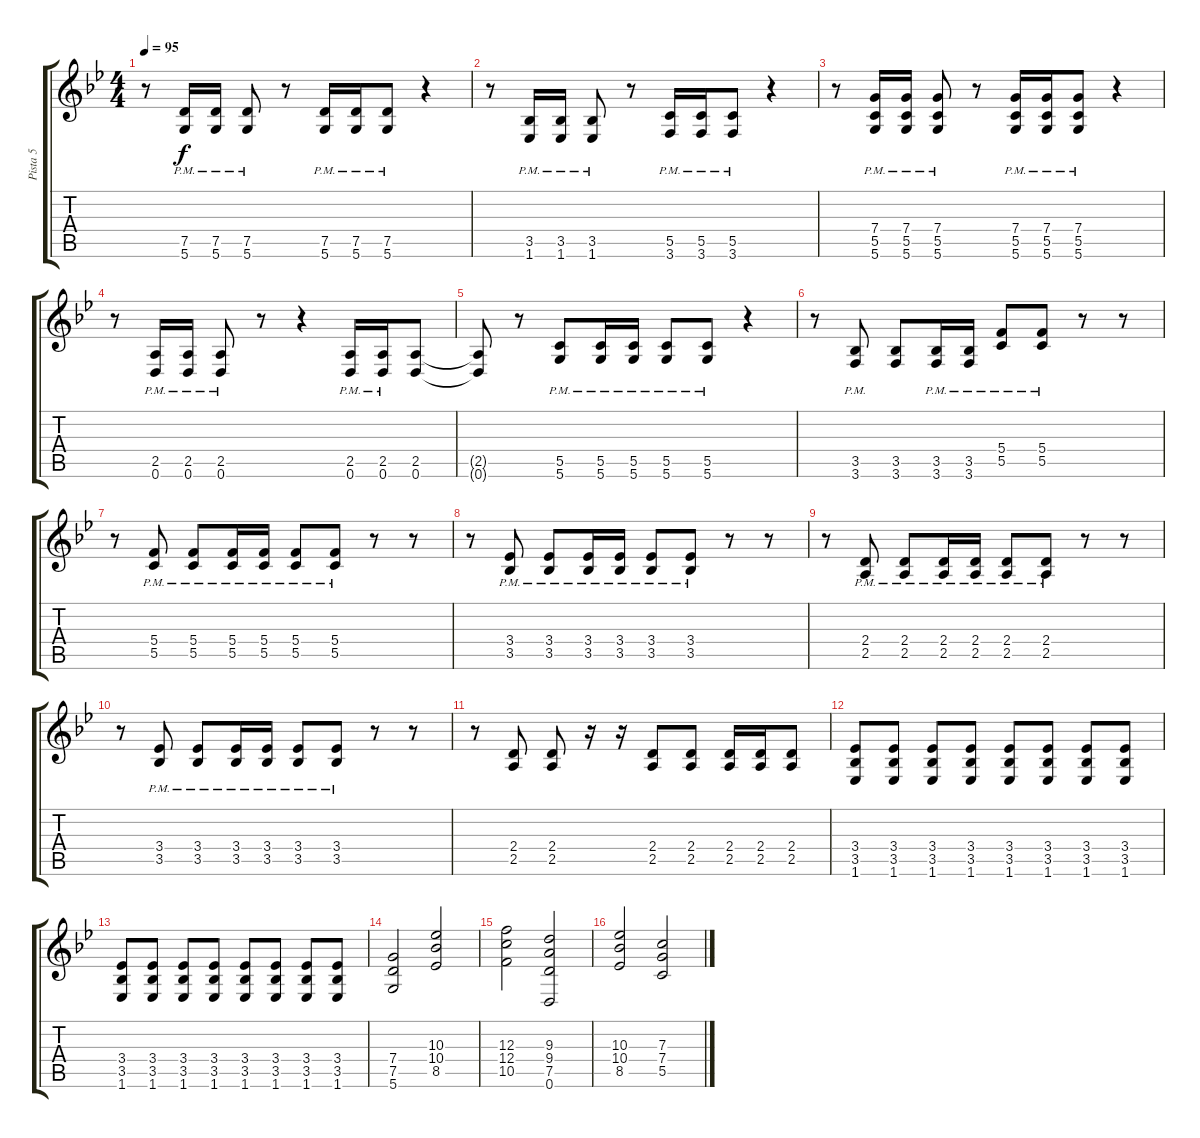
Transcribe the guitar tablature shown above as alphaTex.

\track ("Pista 5" "Pista 5") {instrument distortionguitar}
\staff {score tabs}
\tuning (D4 A3 F3 C3 G2 D2) {hide}
\ts (4 4)
\tempo 95
\clef g2
\ks gminor
r.8{dy f} (7.5 5.6{pm}).16 (7.5 5.6{pm}).16 (7.5 5.6{pm}).8 r.8 (7.5 5.6{pm}).16 (7.5 5.6{pm}).16 (7.5 5.6{pm}).8 r.4 |
r.8 (3.5 1.6{pm}).16 (3.5 1.6{pm}).16 (3.5 1.6{pm}).8 r.8 (5.5 3.6{pm}).16 (5.5 3.6{pm}).16 (5.5 3.6{pm}).8 r.4 |
r.8 (7.4 5.5 5.6{pm}).16 (7.4 5.5 5.6{pm}).16 (7.4 5.5 5.6{pm}).8 r.8 (7.4 5.5 5.6{pm}).16 (7.4 5.5 5.6{pm}).16 (7.4 5.5 5.6{pm}).8 r.4 |
r.8 (2.5{pm} 0.6).16 (2.5{pm} 0.6).16 (2.5{pm} 0.6).8 r.8 r.4 (2.5{pm} 0.6).16 (2.5{pm} 0.6).16 (2.5 0.6).8 |
(2.5{t} 0.6{t}).8 r.8 (5.5{pm} 5.6{pm}).8 (5.5{pm} 5.6{pm}).16 (5.5{pm} 5.6{pm}).16 (5.5{pm} 5.6{pm}).8 (5.5{pm} 5.6{pm}).8 r.4 |
r.8 (3.5{pm} 3.6{pm}).8 (3.5 3.6).8 (3.5{pm} 3.6{pm}).16 (3.5{pm} 3.6{pm}).16 (5.4{pm} 5.5{pm}).8 (5.4{pm} 5.5{pm}).8 r.8 r.8 |
r.8 (5.4{pm} 5.5{pm}).8 (5.4{pm} 5.5{pm}).8 (5.4{pm} 5.5{pm}).16 (5.4{pm} 5.5{pm}).16 (5.4{pm} 5.5{pm}).8 (5.4{pm} 5.5{pm}).8 r.8 r.8 |
r.8 (3.4{pm} 3.5{pm}).8 (3.4{pm} 3.5{pm}).8 (3.4{pm} 3.5{pm}).16 (3.4{pm} 3.5{pm}).16 (3.4{pm} 3.5{pm}).8 (3.4{pm} 3.5{pm}).8 r.8 r.8 |
r.8 (2.4{pm} 2.5{pm}).8 (2.4{pm} 2.5{pm}).8 (2.4{pm} 2.5{pm}).16 (2.4{pm} 2.5{pm}).16 (2.4{pm} 2.5{pm}).8 (2.4{pm} 2.5{pm}).8 r.8 r.8 |
r.8 (3.4{pm} 3.5).8 (3.4{pm} 3.5{pm}).8 (3.4{pm} 3.5{pm}).16 (3.4{pm} 3.5{pm}).16 (3.4{pm} 3.5{pm}).8 (3.4{pm} 3.5{pm}).8 r.8 r.8 |
r.8 (2.4 2.5).8 (2.4 2.5).8 r.16 r.16 (2.4 2.5).8 (2.4 2.5).8 (2.4 2.5).16 (2.4 2.5).16 (2.4 2.5).8 |
(3.4 3.5 1.6).8 (3.4 3.5 1.6).8 (3.4 3.5 1.6).8 (3.4 3.5 1.6).8 (3.4 3.5 1.6).8 (3.4 3.5 1.6).8 (3.4 3.5 1.6).8 (3.4 3.5 1.6).8 |
(3.4 3.5 1.6).8 (3.4 3.5 1.6).8 (3.4 3.5 1.6).8 (3.4 3.5 1.6).8 (3.4 3.5 1.6).8 (3.4 3.5 1.6).8 (3.4 3.5 1.6).8 (3.4 3.5 1.6).8 |
(7.4 7.5 5.6).2 (10.3 10.4 8.5).2 |
(12.3 12.4 10.5).2 (9.3 9.4 7.5 0.6).2 |
(10.3 10.4 8.5).2 (7.3 7.4 5.5).2
